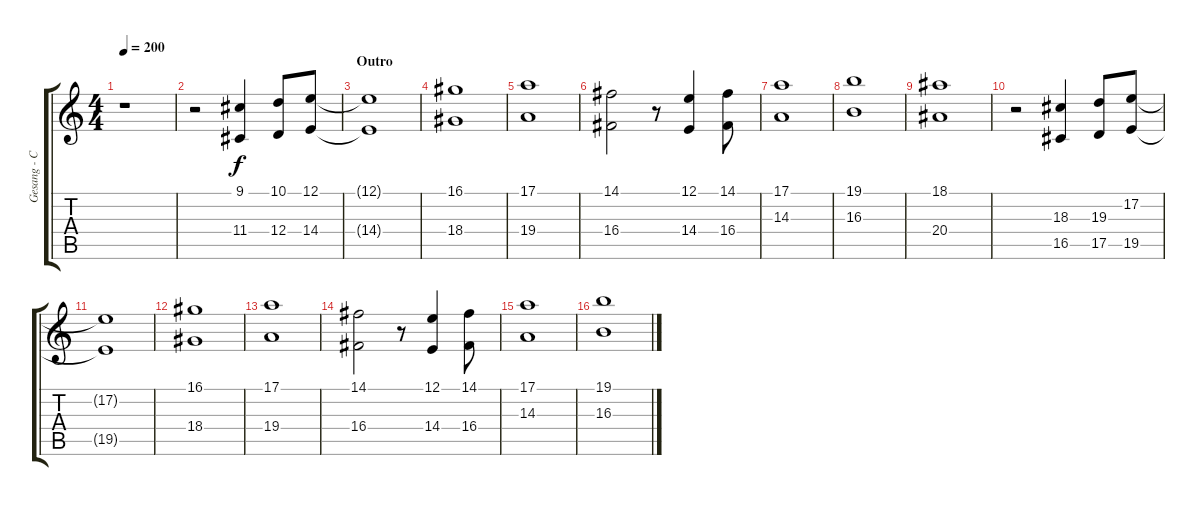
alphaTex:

\track ("Gesang - Chor" "Gesang - C") {instrument pad4choir}
\staff {score tabs}
\tuning (E4 B3 G3 D3 A2 E2) {hide}
\ts (4 4)
\tempo 200
\clef g2
\ks c
r.1{dy f} |
r.2 (9.1 11.4).4 (10.1 12.4).8 (12.1 14.4).8 |
\section ("" "Outro")
(12.1{t} 14.4{t}).1 |
(16.1 18.4).1 |
(17.1 19.4).1 |
(14.1 16.4).2 r.8 (12.1 14.4).4 (14.1 16.4).8 |
(17.1 14.3).1 |
(19.1 16.3).1 |
(18.1 20.4).1 |
r.2 (18.3 16.5).4 (19.3 17.5).8 (17.2 19.5).8 |
(17.2{t} 19.5{t}).1 |
(16.1 18.4).1 |
(17.1 19.4).1 |
(14.1 16.4).2 r.8 (12.1 14.4).4 (14.1 16.4).8 |
(17.1 14.3).1 |
(19.1 16.3).1
